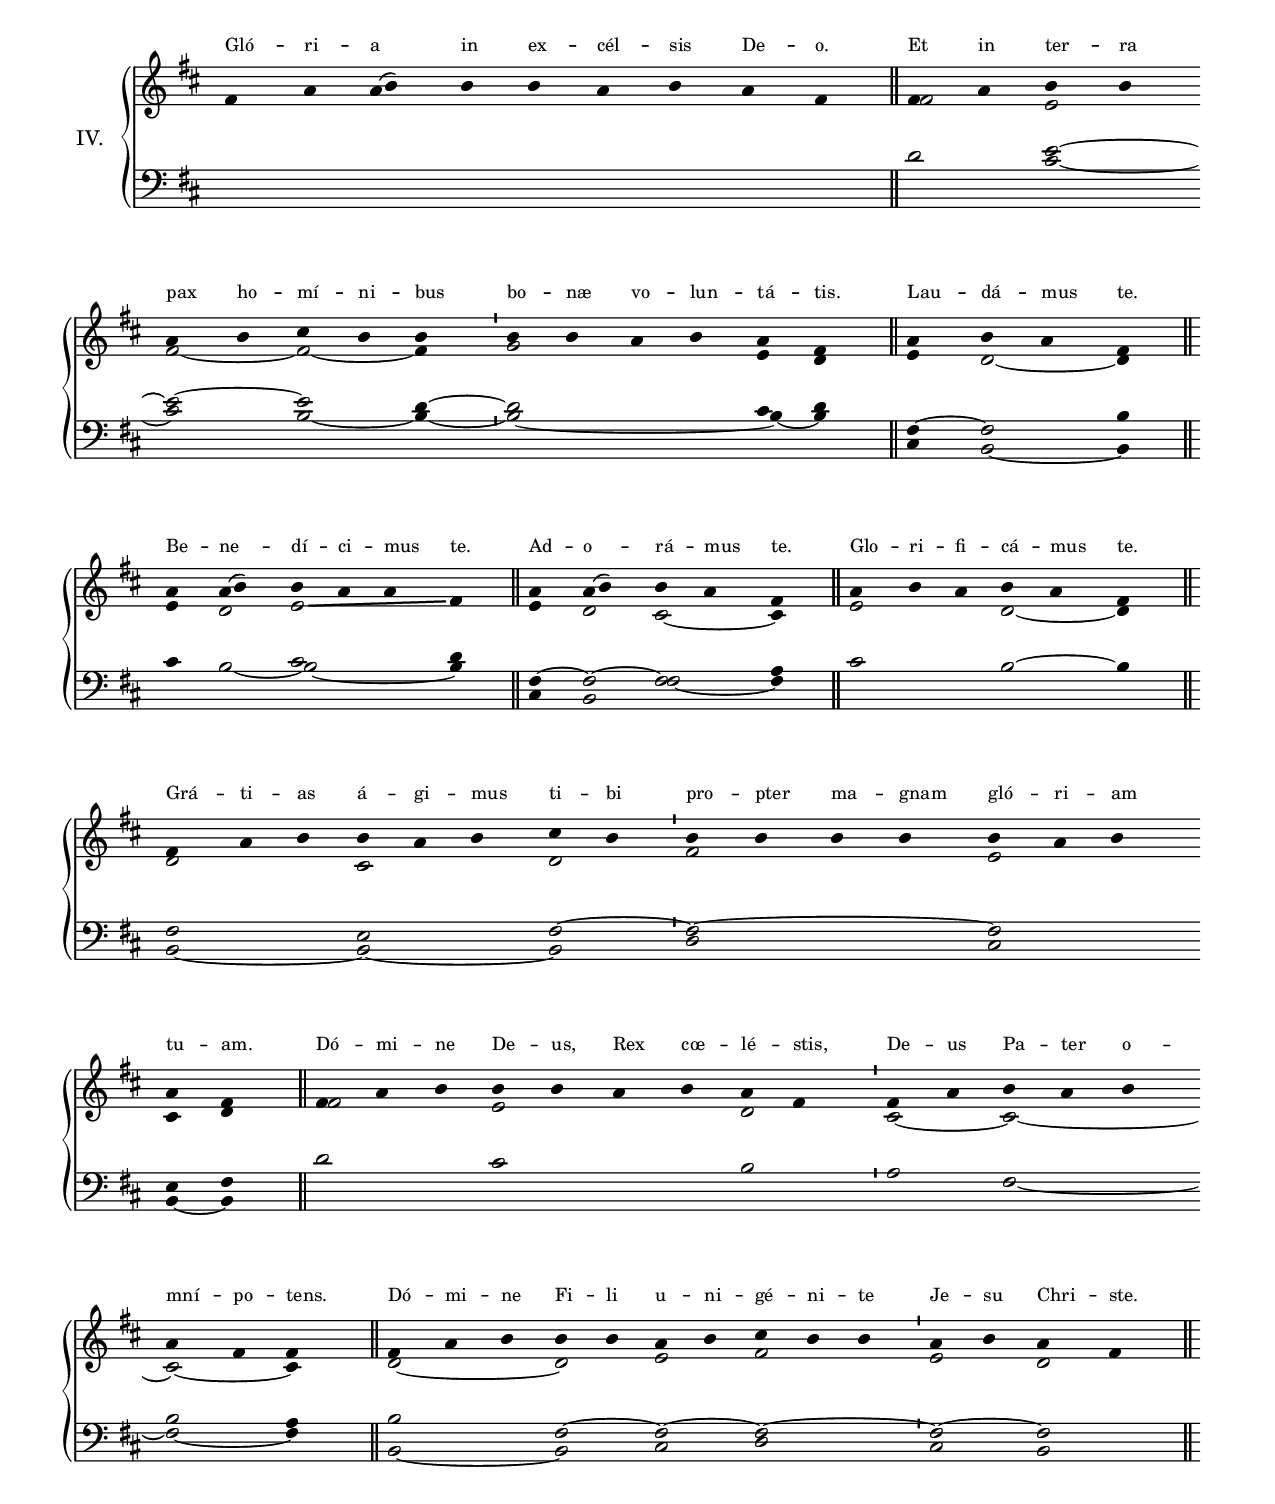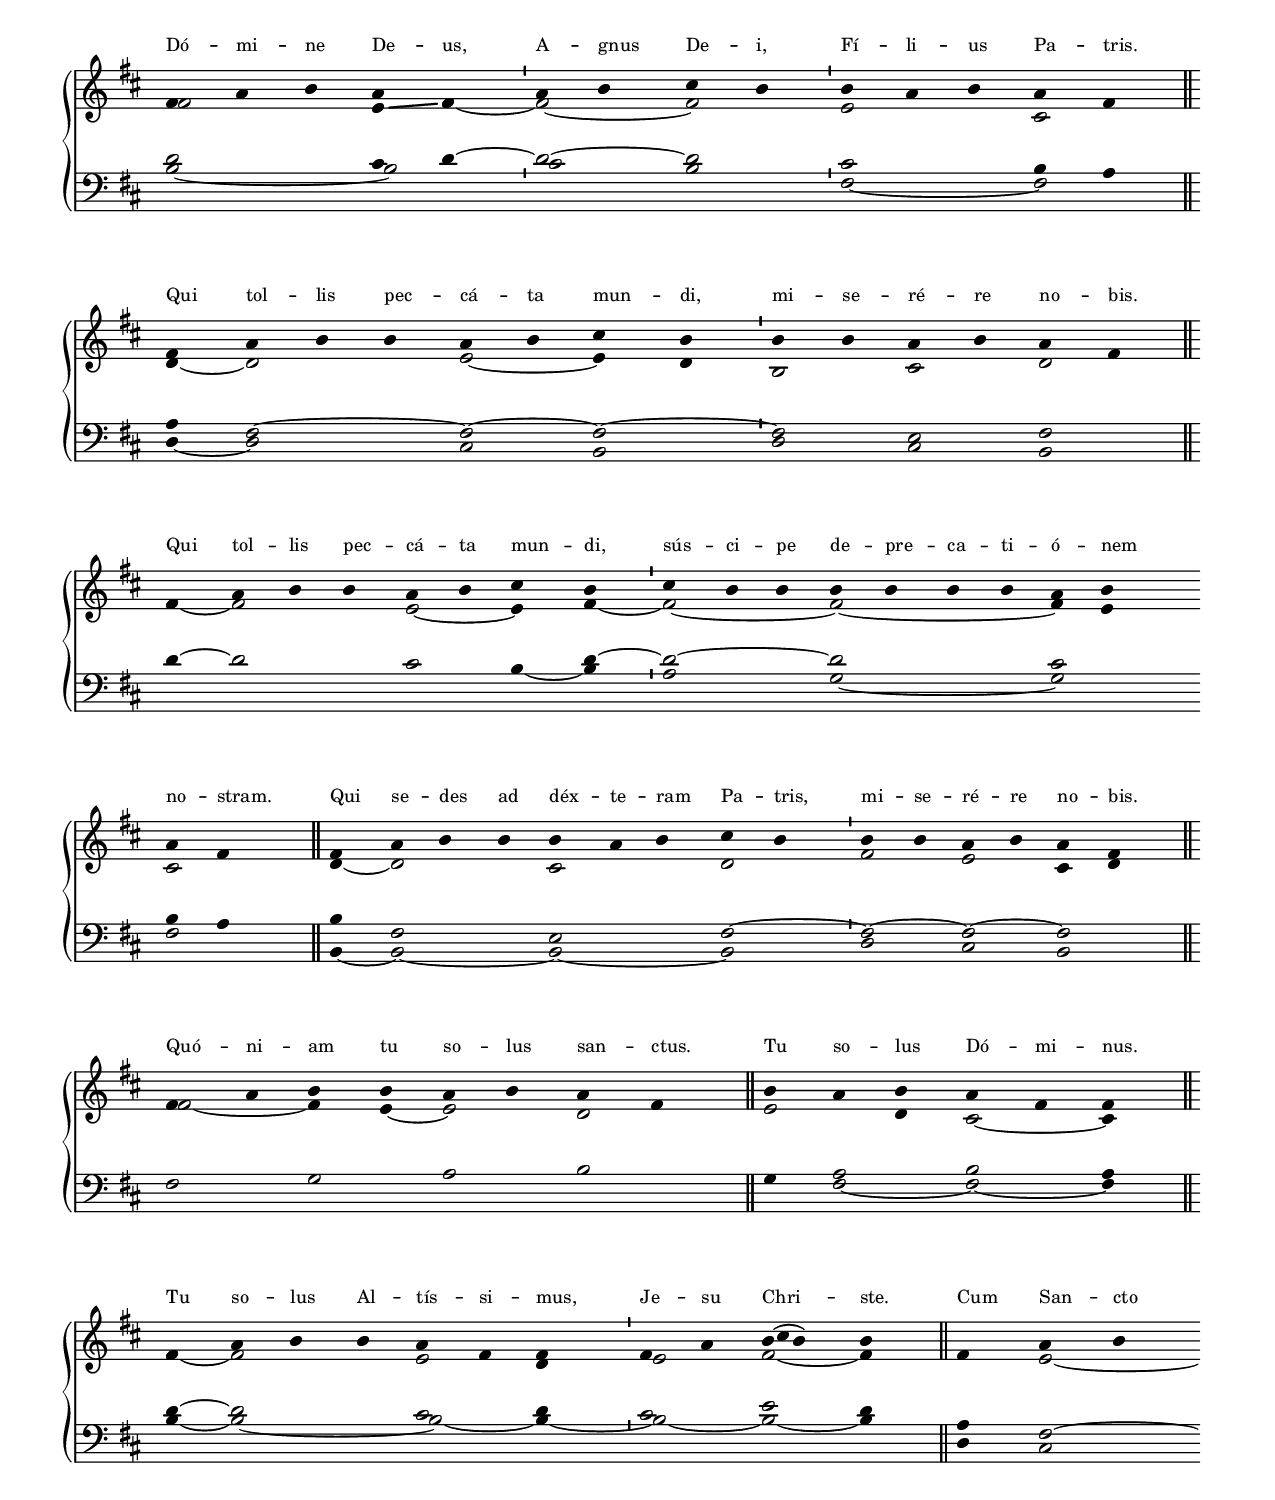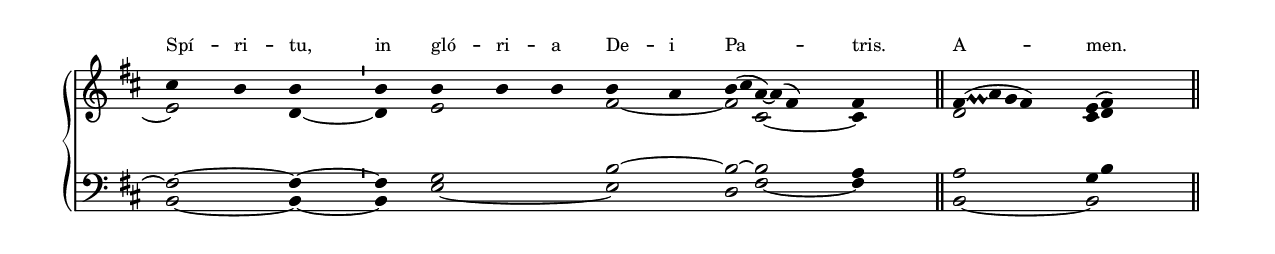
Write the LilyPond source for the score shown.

\version "2.18"
\include "gregorian.ly"
\include "noh2.ily"

%Page reference: page v.85
%(volume.page)

global = {
 \key fis \phrygian
 \cadenzaOn 
 \override Glissando #'thickness = #2.0
}

chantText = \lyricmode {
Gló -- ri -- a in ex -- cél -- sis De -- o. 
Et in ter -- ra pax ho -- mí -- ni -- bus bo -- næ vo -- lun -- tá -- tis. 
Lau -- dá -- mus te. 
Be -- ne -- dí -- ci -- mus te. 
Ad -- o -- rá -- mus te. 
Glo -- ri -- fi -- cá -- mus te. 
Grá -- ti -- as á -- gi -- mus ti -- bi pro -- pter ma -- gnam gló -- ri -- am tu -- am. 
Dó -- mi -- ne De -- us, Rex cœ -- lé -- stis, De -- us Pa -- ter o -- mní -- po -- tens. 
Dó -- mi -- ne Fi -- li u -- ni -- gé -- ni -- te Je -- su Chri -- ste. 
Dó -- mi -- ne De -- us, A -- gnus De -- i, Fí -- li -- us Pa -- tris. 
Qui tol -- lis pec -- cá -- ta mun -- di, mi -- se -- ré -- re no -- bis. 
Qui tol -- lis pec -- cá -- ta mun -- di, sús -- ci -- pe de -- pre -- ca -- ti -- ó -- nem no -- stram. 
Qui se -- des ad déx -- te -- ram Pa -- tris, mi -- se -- ré -- re no -- bis. 
Quó -- ni -- am tu so -- lus san -- ctus. 
Tu so -- lus Dó -- mi -- nus. 
Tu so -- lus Al -- tís -- si -- mus, Je -- su Chri -- ste. 
Cum San -- cto Spí -- ri -- tu, in gló -- ri -- a De -- i Pa -- tris. 
A -- men. }

chantMusic = {
\tieDown   fis'4 a'4 a'4 ( b'4) b'4 b'4 a'4 b'4 a'4 fis'4 \finalis
 fis'4 a'4 b'4 b'4 \forceBreak
 a'4 b'4 cis''4 b'4 b'4 \divisioMinima
 b'4 b'4 a'4 b'4 a'4 fis'4 \finalis
 a'4 b'4 a'4 fis'4 \finalis
 \forceBreak
 a'4 a'4 ( b'4) b'4 a'4 a'4 fis'4 \finalis
 a'4 a'4 ( b'4) b'4 a'4 fis'4 \finalis
 a'4 b'4 a'4 b'4 a'4 fis'4 \finalis
 \forceBreak
 fis'4 a'4 b'4 b'4 a'4 b'4 cis''4 b'4 \divisioMinima
 b'4 b'4 b'4 b'4 b'4 a'4 b'4 \forceBreak
 a'4 fis'4 \finalis
 fis'4 a'4 b'4 b'4 b'4 a'4 b'4 a'4 fis'4 \divisioMinima
 fis'4 a'4 b'4 a'4 b'4 \forceBreak
 a'4 fis'4 fis'4 \finalis
 fis'4 a'4 b'4 b'4 b'4 a'4 b'4 cis''4 b'4 b'4 \divisioMinima
 a'4 b'4 a'4 fis'4 \finalis
 \forceBreak
 fis'4 a'4 b'4 a'4 fis'4 \divisioMinima
 a'4 b'4 cis''4 b'4 \divisioMinima
 b'4 a'4 b'4 a'4 fis'4 \finalis
 \forceBreak
 fis'4 a'4 b'4 b'4 a'4 b'4 cis''4 b'4 \divisioMinima
 b'4 b'4 a'4 b'4 a'4 fis'4 \finalis
 \forceBreak
 fis'4 a'4 b'4 b'4 a'4 b'4 cis''4 b'4 \divisioMinima
 cis''4 b'4 b'4 b'4 b'4 b'4 b'4 a'4 b'4 \forceBreak
 a'4 fis'4 \finalis
 fis'4 a'4 b'4 b'4 b'4 a'4 b'4 cis''4 b'4 \divisioMinima
 b'4 b'4 a'4 b'4 a'4 fis'4 \finalis
 \forceBreak
 fis'4 a'4 b'4 b'4 a'4 b'4 a'4 fis'4 \finalis
 b'4 a'4 b'4 a'4 fis'4 fis'4 \finalis
 \forceBreak
 fis'4 a'4 b'4 b'4 a'4 fis'4 fis'4 \divisioMinima
 fis'4 a'4 b'4 ( cis''4 b'4) b'4 \finalis
 fis'4 a'4 b'4 \forceBreak
 cis''4 b'4 b'4 \divisioMinima
 b'4 b'4 b'4 b'4 b'4 a'4 b'4 ( cis''4 a'4) ~ a'4 ( fis'4) fis'4 \finalis
 fis'4 ( \quil g' a'4 g'4 fis'4) e'4 ( fis'4) \finalis

}

altoMusic = {
r2*10/2 \finalis
fis'2 e'2 fis'2 ~ fis'2 ~ fis'4 \divisioMinima
g'2*4/2 e'4 d'4 \finalis
e'4 d'2 ~ d'4 \finalis
e'4 d'2 e'2*3/2 -\tweak Glissando.Y-offset #-0.8 \glissando fis'4 \finalis
e'4 d'2 cis'2 ~ cis'4 \finalis
e'2*3/2 d'2 ~ d'4 \finalis
d'2*3/2 cis'2*3/2 d'2 \divisioMinima
fis'2*4/2 e'2*3/2 cis'4 d'4 \finalis
fis'2*3/2 e'2*4/2 d'2 \divisioMinima
cis'2 ~ cis'2*3/2 ~ cis'2 ~ cis'4 \finalis
d'2*3/2 ~ d'2 e'2 fis'2*3/2 \divisioMinima
e'2 d'2 \finalis
fis'2*3/2 e'4 -\tweak Glissando.Y-offset #-0.8 \glissando fis'4 ~ \divisioMinima
fis'2 ~ fis'2 \divisioMinima
e'2*3/2 cis'2 \finalis
d'4 ~ d'2*3/2 e'2 ~ e'4 d'4 \divisioMinima
b2 cis'2 d'2 \finalis
fis'4 ~ fis'2*3/2 e'2 ~ e'4 fis'4 ~ \divisioMinima
fis'2*3/2 ~ fis'2*4/2 ~ fis'4 e'4 cis'2 \finalis
d'4 ~ d'2*3/2 cis'2*3/2 d'2 \divisioMinima
fis'2 e'2 cis'4 d'4 \finalis
fis'2 ~ fis'4 e'4 ~ e'2 d'2 \finalis
e'2 d'4 cis'2 ~ cis'4 \finalis
fis'4 ~ fis'2*3/2 e'2 d'4 \divisioMinima
e'2 fis'2*3/2 ~ fis'4 \finalis
r4 e'2 ~ e'2 d'4 ~ \divisioMinima
d'4 e'2*3/2 fis'2 ~ fis'2 cis'2*3/2 ~ cis'4 \finalis
d'2*5/2 cis'4 d'4 \finalis
}

tenorMusic = {
r2*10/2 \finalis
d'2 e'2 ~ e'2 ~ e'2 d'4 ~ \divisioMinima
d'2*4/2 cis'4 d'4 \finalis
fis4 ~ fis2 b4 \finalis
r2*3/2 cis'2*3/2 d'4 \finalis
fis4 ~ fis2 ~ fis2 a4 \finalis
cis'2*3/2 b2 ~ b4 \finalis
fis2*3/2 e2*3/2 fis2 ~ \divisioMinima
fis2*4/2 ~ fis2*3/2 e4 fis4 \finalis
d'2*3/2 cis'2*4/2 b2 \divisioMinima
r2*5/2 b2 a4 \finalis
b2*3/2 fis2 ~ fis2 ~ fis2*3/2 ~ \divisioMinima
fis2 ~ fis2 \finalis
d'2*3/2 cis'4 d'4 ~ \divisioMinima
d'2 ~ d'2 \divisioMinima
cis'2*3/2 b4 a4 \finalis
a4 fis2*3/2 ~ fis2 ~ fis2 ~ \divisioMinima
fis2 e2 fis2 \finalis
d'4 ~ d'2*3/2 cis'2*3/2 d'4 ~ \divisioMinima
d'2*3/2 ~ d'2*4/2 cis'2 b4 a4 \finalis
b4 fis2*3/2 e2*3/2 fis2 ~ \divisioMinima
fis2 ~ fis2 ~ fis2 \finalis
r2*8/2 \finalis
g4 a2 b2 a4 \finalis
d'4 ~ d'2*3/2 cis'2 d'4 \divisioMinima
cis'2 e'2*3/2 d'4 \finalis
a4 fis2 ~ fis2 ~ fis4 ~ \divisioMinima
fis4 g2*3/2 b2 ~ b2 ~ b2*3/2 a4 \finalis
a2*5/2 g4 b4 \finalis
}

bassMusic = {
r2*10/2 \finalis
r2 cis'2 ~ cis'2 b2 ~ b4 ~ \divisioMinima
b2*4/2 ~ b4 ~ b4 \finalis
cis4 b,2 ~ b,4 \finalis
cis'4 b2 ~ b2*3/2 ~ b4 \finalis
cis4 b,2 \shiftRight fis2 ~ fis4 \finalis
r2*6/2 \finalis
b,2*3/2 ~ b,2*3/2 ~ b,2 \divisioMinima
d2*4/2 cis2*3/2 b,4 ~ b,4 \finalis
r2*9/2 \divisioMinima
a2 fis2*3/2 ~ fis2 ~ fis4 \finalis
b,2*3/2 ~ b,2 cis2 d2*3/2 \divisioMinima
cis2 b,2 \finalis
b2*3/2 ~ b2 \divisioMinima
cis'2 b2 \divisioMinima
fis2*3/2 ~ fis2 \finalis
d4 ~ d2*3/2 cis2 b,2 \divisioMinima
d2 cis2 b,2 \finalis
r2*6/2 b4 ~ b4 \divisioMinima
a2*3/2 g2*4/2 ~ g2 fis2 \finalis
b,4 ~ b,2*3/2 ~ b,2*3/2 ~ b,2 \divisioMinima
d2 cis2 b,2 \finalis
fis2 g2 a2 b2 \finalis
r4 fis2 ~ fis2 ~ fis4 \finalis
b4 ~ b2*3/2 ~ b2 ~ b4 ~ \divisioMinima
b2 ~ b2*3/2 ~ b4 \finalis
d4 cis2 b,2 ~ b,4 ~ \divisioMinima
b,4 e2*3/2 ~ e2 d2 fis2*3/2 ~ fis4 \finalis
b,2*5/2 ~ b,2 \finalis
}

voiceLines = {
\voiceLineStyle


}

\score{
  <<
    \new Lyrics
    \new GrandStaff <<
      \set GrandStaff.autoBeaming = ##f
      \set GrandStaff.instrumentName = \markup \center-column {
        "IV."
      }
      \new Staff = up <<
        \new Voice = "chant" {
          \voiceOne \global \chantMusic
        }
        \new Voice {
          \voiceTwo \global \altoMusic
        }
      >>

      \new Staff = down <<
        \clef bass
        \new Voice {
          \voiceOne \global \tenorMusic
        }
        \new Voice {
          \voiceTwo \global \bassMusic
        }
	\new Voice {
        \voiceThree \global \voiceLines
        }
      >>
    >>
    \context Lyrics {
      \lyricsto chant {
      \chantText
    }
    }
  >>
  \layout{
  }
  
}
